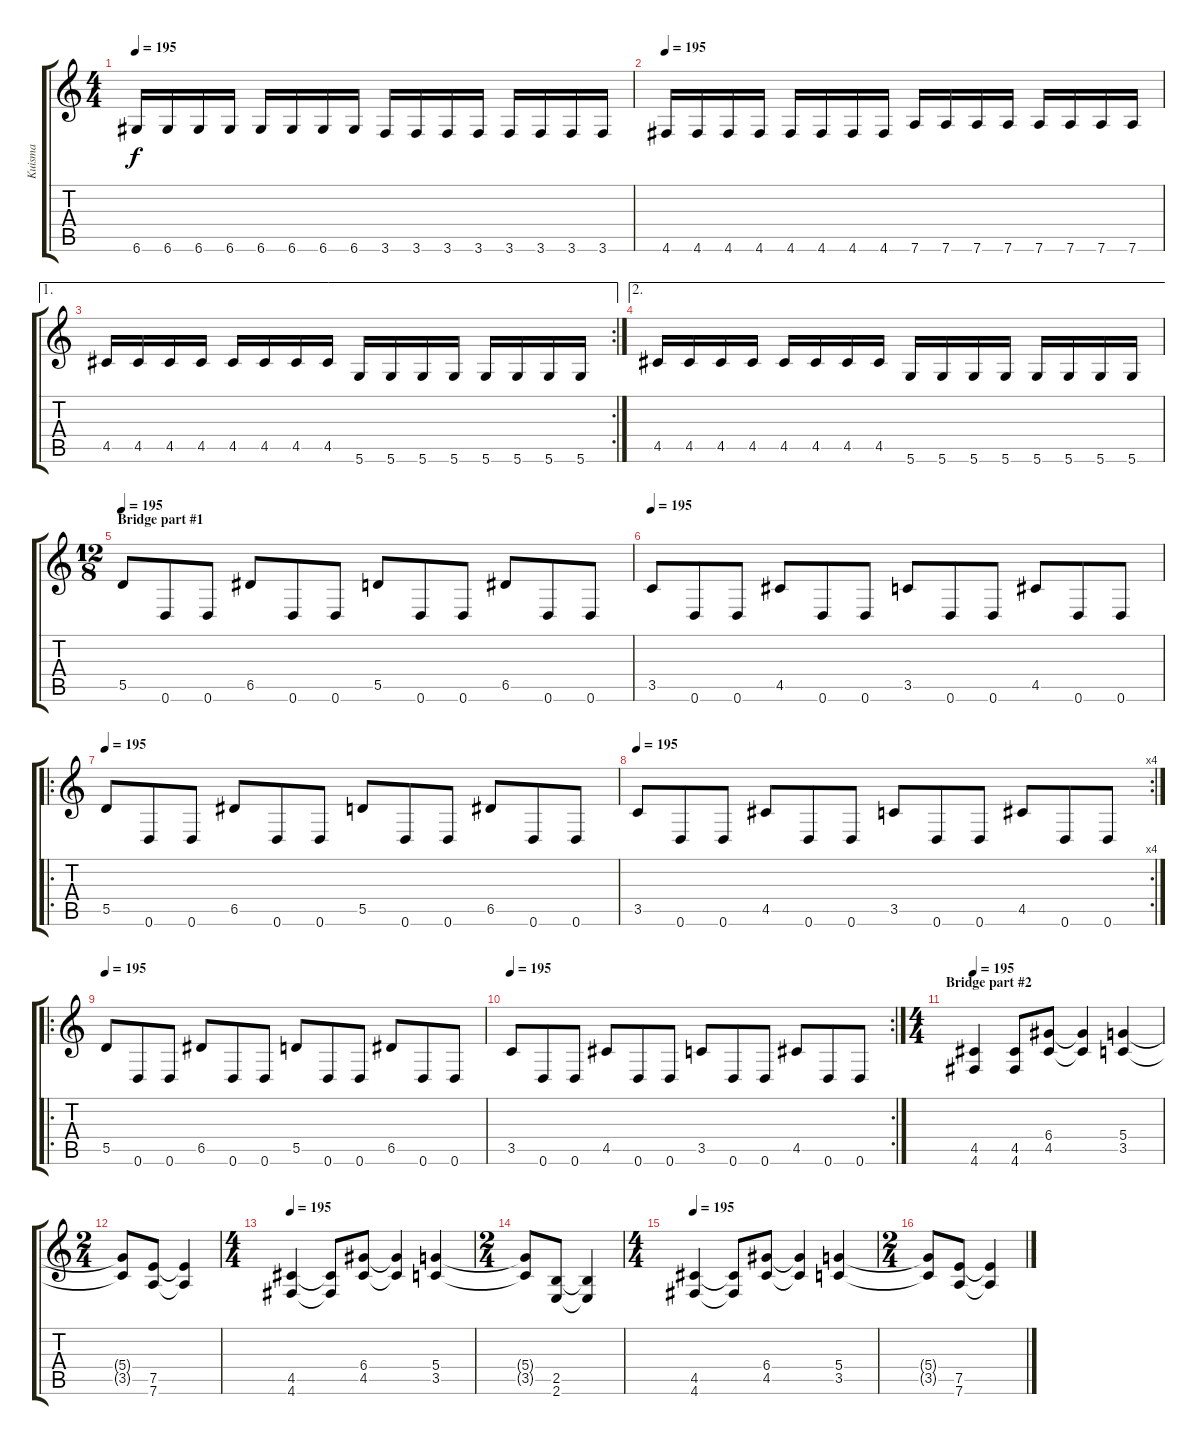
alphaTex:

\track ("Kuisma" "Kuisma") {instrument distortionguitar}
\staff {score tabs}
\tuning (E4 B3 G3 D3 A2 D2) {hide}
\ts (4 4)
\tempo 195
\clef g2
\ks c
6.6.16{dy f} 6.6.16 6.6.16 6.6.16 6.6.16 6.6.16 6.6.16 6.6.16 3.6.16 3.6.16 3.6.16 3.6.16 3.6.16 3.6.16 3.6.16 3.6.16 |
\tempo 195
4.6.16 4.6.16 4.6.16 4.6.16 4.6.16 4.6.16 4.6.16 4.6.16 7.6.16 7.6.16 7.6.16 7.6.16 7.6.16 7.6.16 7.6.16 7.6.16 |
\ae 1
\rc 2
4.5.16 4.5.16 4.5.16 4.5.16 4.5.16 4.5.16 4.5.16 4.5.16 5.6.16 5.6.16 5.6.16 5.6.16 5.6.16 5.6.16 5.6.16 5.6.16 |
\ae 2
4.5.16 4.5.16 4.5.16 4.5.16 4.5.16 4.5.16 4.5.16 4.5.16 5.6.16 5.6.16 5.6.16 5.6.16 5.6.16 5.6.16 5.6.16 5.6.16 |
\ts (12 8)
\section ("" "Bridge part #1")
\tempo 195
5.5.8 0.6.8 0.6.8 6.5.8 0.6.8 0.6.8 5.5.8 0.6.8 0.6.8 6.5.8 0.6.8 0.6.8 |
\tempo 195
3.5.8 0.6.8 0.6.8 4.5.8 0.6.8 0.6.8 3.5.8 0.6.8 0.6.8 4.5.8 0.6.8 0.6.8 |
\ro
\tempo 195
5.5.8 0.6.8 0.6.8 6.5.8 0.6.8 0.6.8 5.5.8 0.6.8 0.6.8 6.5.8 0.6.8 0.6.8 |
\rc 4
\tempo 195
3.5.8 0.6.8 0.6.8 4.5.8 0.6.8 0.6.8 3.5.8 0.6.8 0.6.8 4.5.8 0.6.8 0.6.8 |
\ro
\tempo 195
5.5.8 0.6.8 0.6.8 6.5.8 0.6.8 0.6.8 5.5.8 0.6.8 0.6.8 6.5.8 0.6.8 0.6.8 |
\rc 2
\tempo 195
3.5.8 0.6.8 0.6.8 4.5.8 0.6.8 0.6.8 3.5.8 0.6.8 0.6.8 4.5.8 0.6.8 0.6.8 |
\ts (4 4)
\section ("" "Bridge part #2")
\tempo 195
(4.5 4.6).4 (4.5 4.6).8 (6.4 4.5).8 (6.4{t} 4.5{t}).4 (5.4 3.5).4 |
\ts (2 4)
(5.4{t} 3.5{t}).8 (7.5 7.6).8 (7.5{t} 7.6{t}).4 |
\ts (4 4)
\tempo 195
(4.5 4.6).4 (4.5{t} 4.6{t}).8 (6.4 4.5).8 (6.4{t} 4.5{t}).4 (5.4 3.5).4 |
\ts (2 4)
(5.4{t} 3.5{t}).8 (2.5 2.6).8 (2.5{t} 2.6{t}).4 |
\ts (4 4)
\tempo 195
(4.5 4.6).4 (4.5{t} 4.6{t}).8 (6.4 4.5).8 (6.4{t} 4.5{t}).4 (5.4 3.5).4 |
\ts (2 4)
(5.4{t} 3.5{t}).8 (7.5 7.6).8 (7.5{t} 7.6{t}).4
